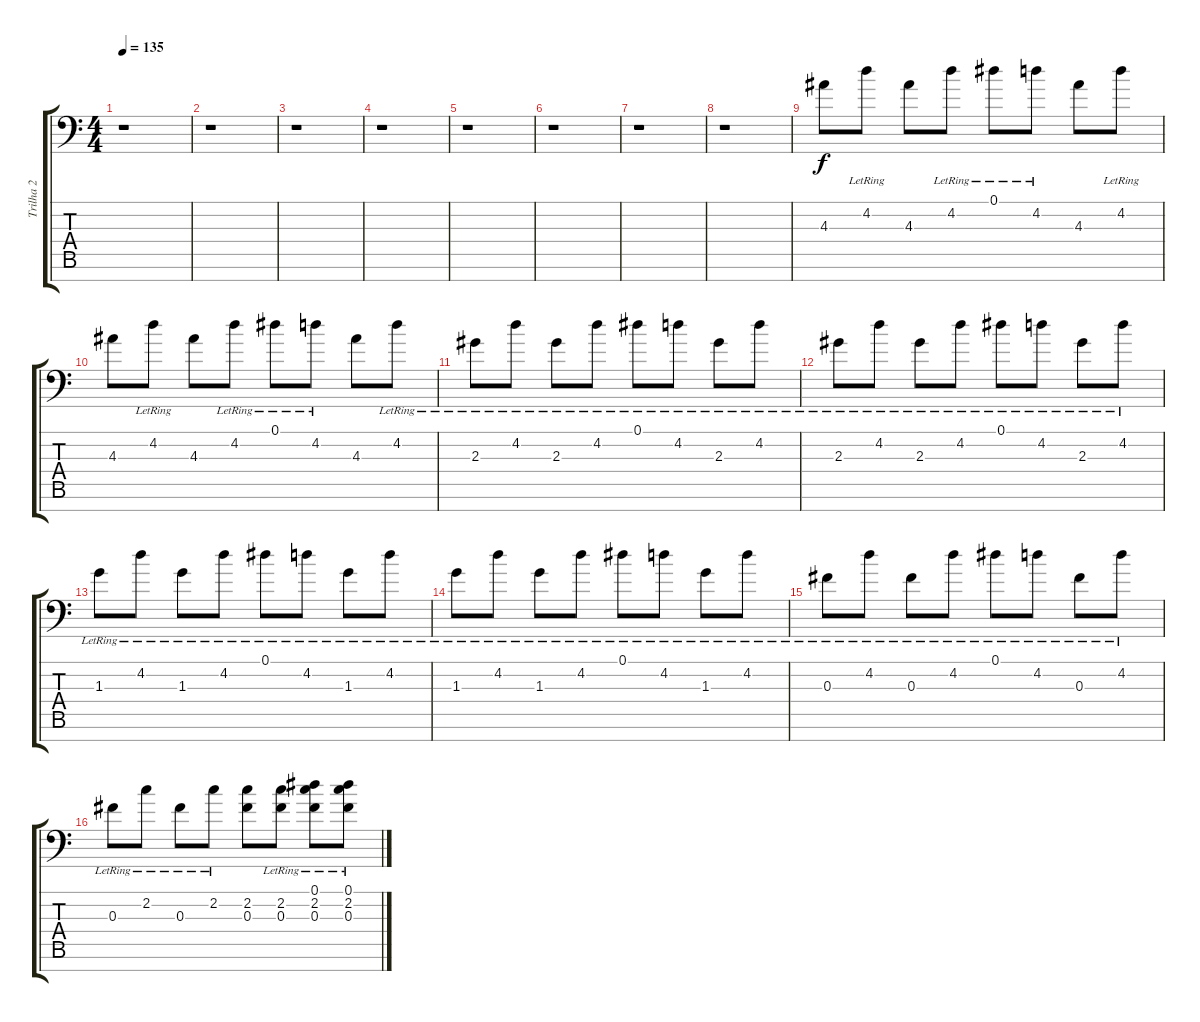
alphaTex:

\track ("Trilha 2" "Trilha 2") {instrument acousticguitarsteel}
\staff {score tabs}
\tuning (Eb4 Bb3 Gb3 Db3 Ab2 Eb2 Bb1) {hide}
\ts (4 4)
\tempo 135
\clef f4
\ks c
r.1{dy f} |
r.1 |
r.1 |
r.1 |
r.1 |
r.1 |
r.1 |
r.1 |
4.3.8 4.2{lr}.8 4.3.8 4.2{lr}.8 0.1{lr}.8 4.2{lr}.8 4.3.8 4.2{lr}.8 |
4.3.8 4.2{lr}.8 4.3.8 4.2{lr}.8 0.1{lr}.8 4.2{lr}.8 4.3.8 4.2{lr}.8 |
2.3{lr}.8 4.2{lr}.8 2.3{lr}.8 4.2{lr}.8 0.1{lr}.8 4.2{lr}.8 2.3{lr}.8 4.2{lr}.8 |
2.3{lr}.8 4.2{lr}.8 2.3{lr}.8 4.2{lr}.8 0.1{lr}.8 4.2{lr}.8 2.3{lr}.8 4.2{lr}.8 |
1.3{lr}.8 4.2{lr}.8 1.3{lr}.8 4.2{lr}.8 0.1{lr}.8 4.2{lr}.8 1.3{lr}.8 4.2{lr}.8 |
1.3{lr}.8 4.2{lr}.8 1.3{lr}.8 4.2{lr}.8 0.1{lr}.8 4.2{lr}.8 1.3{lr}.8 4.2{lr}.8 |
0.3{lr}.8 4.2{lr}.8 0.3{lr}.8 4.2{lr}.8 0.1{lr}.8 4.2{lr}.8 0.3{lr}.8 4.2{lr}.8 |
0.3{lr}.8 2.2{lr}.8 0.3{lr}.8 2.2{lr}.8 (2.2 0.3).8 (2.2{lr} 0.3).8 (0.1 2.2 0.3{lr}).8 (0.1 2.2{lr} 0.3).8
